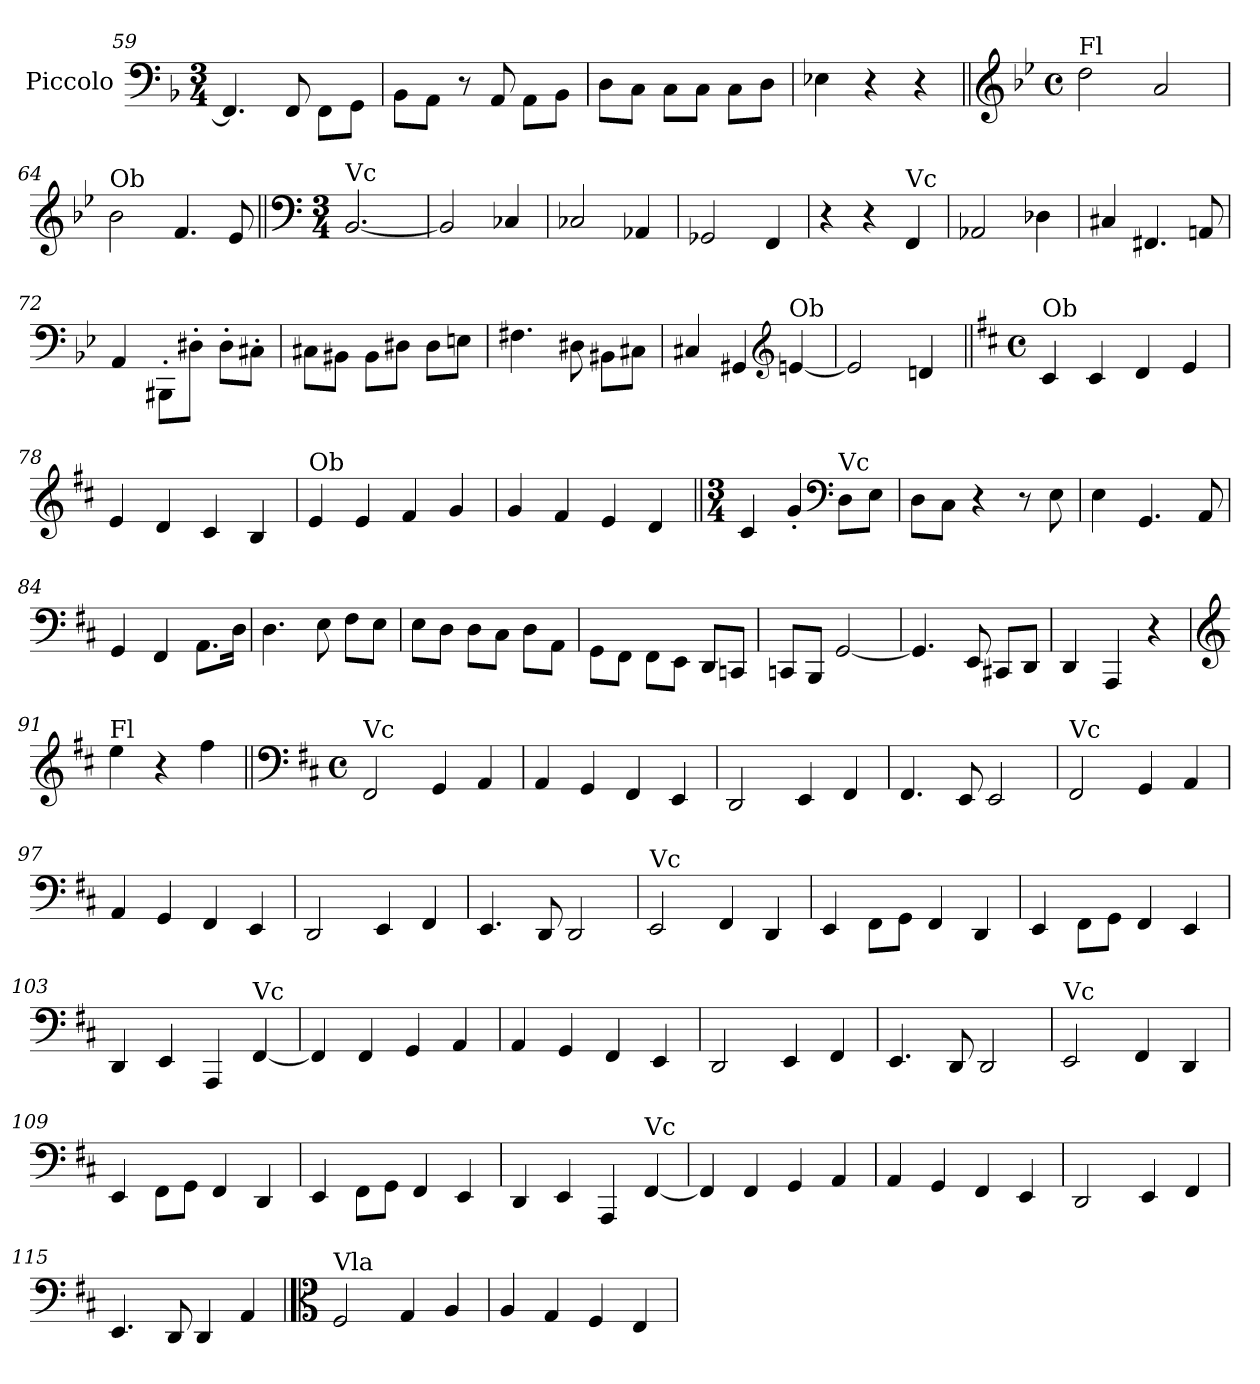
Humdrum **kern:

**kern
*part1
*staff1
*I"Piccolo
*I'Picc
*clefF4
*ITrd-7c-12
*k[b-]
*M3/4
=59
4.F]
8F
8F\L
8G\J
=60
8B-\L
8A\J
8r
8A
8A\L
8B-\J
=61
8d\L
8c\J
8c\L
8c\J
8c\L
8d\J
=62
4e-X
4r
4r
!!LO:PB:g=z
=63||
*clefG2
*k[b-e-]
*M4/4
*met(c)
!LO:TX:a:t=Fl
2ddd
2aa
=64
!LO:TX:a:t=Ob
2bb-
4.ff
8ee-
=65||
*clefF4
*M3/4
!LO:TX:a:t=Vc
[2.B-
=66
2B-]
4c-X
=67
2c-X
4A-X
=68
2G-X
4F
=69
4r
4r
!LO:TX:a:t=Vc
4F
=70
2A-X
4d-X
=71
4c#X
4.F#X
8An
=72
4A
8BB#X'\L
8d#X'\J
8d#'\L
8c#X'\J
=73
8c#X\L
8B#X\J
8B#\L
8d#X\J
8d#\L
8en\J
=74
4.f#X
8d#X
8B#X\L
8c#X\J
=75
4c#X
4G#X
*clefG2
!LO:TX:a:t=Ob
[4een
=76
2ee]
4ddn
!!LO:PB:g=z
=77||
*k[f#c#]
*M4/4
*met(c)
*MM160
!LO:TX:a:t=Ob
4cc#
4cc#
4dd
4ee
=78
4ee
4dd
4cc#
4b
=79
!LO:TX:a:t=Ob
4ee
4ee
4ff#
4gg
=80
4gg
4ff#
4ee
4dd
=81||
*M3/4
4cc#
4gg'
*clefF4
!LO:TX:a:t=Vc
8d\L
8e\J
=82
8d\L
8c#\J
4r
8r
8e
=83
4e
4.G
8A
=84
4G
4F#
8.A\L
16d\Jk
=85
4.d
8e
8f#\L
8e\J
=86
8e\L
8d\J
8d\L
8c#\J
8d\L
8A\J
=87
8G\L
8F#\J
8F#\L
8E\J
8D/L
8Cn/J
!!LO:PB:g=z
=88
8Cn/L
8BB/J
[2G
=89
4.G]
8E
8C#X/L
8D/J
=90
4D
4AA
4r
=91
*clefG2
!LO:TX:a:t=Fl
4eee
4r
4fff#
=92||
*clefF4
*k[f#c#]
*M4/4
*met(c)
*MM160
!LO:TX:a:t=Vc
2F#
4G
4A
=93
4A
4G
4F#
4E
=94
2D
4E
4F#
=95
4.F#
8E
2E
=96
!LO:TX:a:t=Vc
2F#
4G
4A
=97
4A
4G
4F#
4E
=98
2D
4E
4F#
=99
4.E
8D
2D
=100
!LO:TX:a:t=Vc
2E
4F#
4D
=101
4E
8F#\L
8G\J
4F#
4D
!!LO:PB:g=z
=102
4E
8F#\L
8G\J
4F#
4E
=103
4D
4E
4AA
!LO:TX:a:t=Vc
[4F#
=104
4F#]
4F#
4G
4A
=105
4A
4G
4F#
4E
=106
2D
4E
4F#
=107
4.E
8D
2D
=108
!LO:TX:a:t=Vc
2E
4F#
4D
=109
4E
8F#\L
8G\J
4F#
4D
=110
4E
8F#\L
8G\J
4F#
4E
=111
4D
4E
4AA
!LO:TX:a:t=Vc
[4F#
=112
4F#]
4F#
4G
4A
=113
4A
4G
4F#
4E
=114
2D
4E
4F#
=115
4.E
8D
4D
4A
!!LO:PB:g=z
=116
*clefC3
!LO:TX:a:t=Vla
2f#
4g
4a
=117
4a
4g
4f#
4e
=
*-
